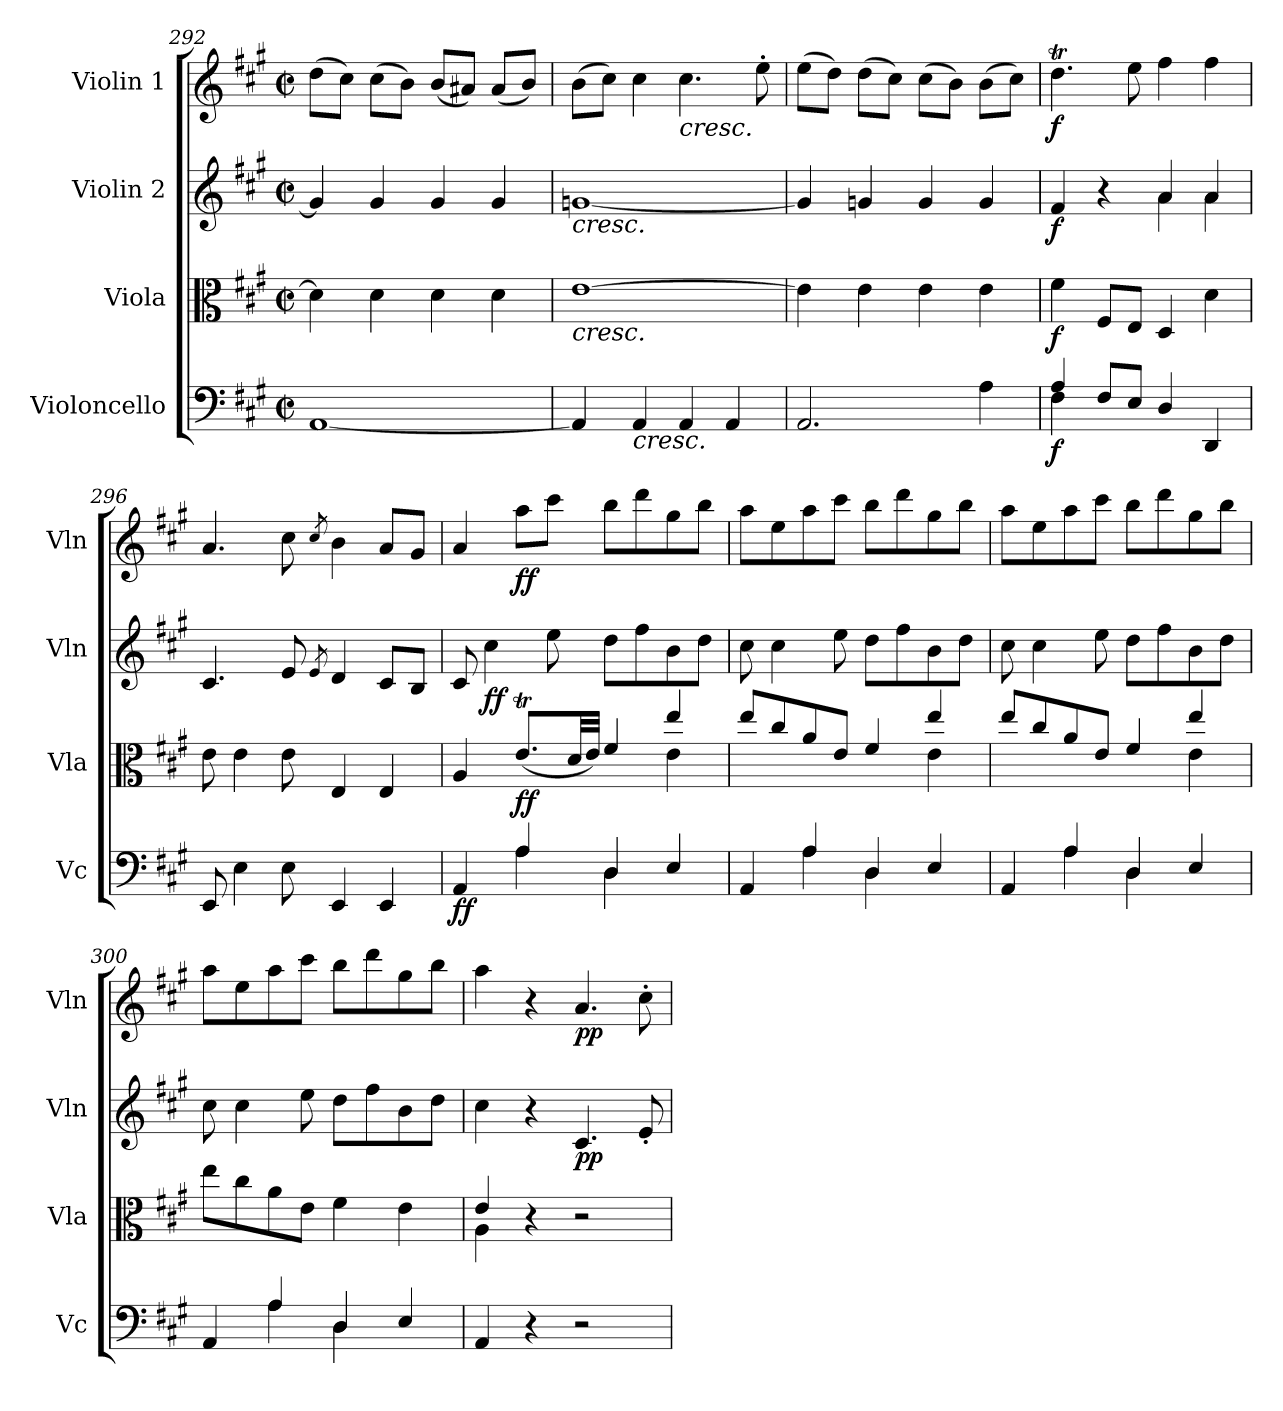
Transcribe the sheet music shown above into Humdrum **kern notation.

**kern	**dynam	**kern	**dynam	**kern	**dynam	**kern	**dynam
*part4	*part4	*part3	*part3	*part2	*part2	*part1	*part1
*staff4	*staff4	*staff3	*staff3	*staff2	*staff2	*staff1	*staff1
*I"Violoncello	*	*I"Viola	*	*I"Violin 2	*	*I"Violin 1	*
*I'Vc	*	*I'Vla	*	*I'Vln	*	*I'Vln	*
*clefF4	*	*clefC3	*	*clefG2	*	*clefG2	*
*k[f#c#g#]	*	*k[f#c#g#]	*	*k[f#c#g#]	*	*k[f#c#g#]	*
*M2/2	*	*M2/2	*	*M2/2	*	*M2/2	*
*met(c|)	*	*met(c|)	*	*met(c|)	*	*met(c|)	*
=292	=292	=292	=292	=292	=292	=292	=292
[1AA	.	4d\]	.	4g#/]	.	(>8dd\L	.
.	.	.	.	.	.	8cc#\J)	.
.	.	4d\	.	4g#/	.	(>8cc#\L	.
.	.	.	.	.	.	8b\J)	.
.	.	4d\	.	4g#/	.	(<8b/L	.
.	.	.	.	.	.	8a#X/J)	.
.	.	4d\	.	4g#/	.	(<8a#/L	.
.	.	.	.	.	.	8b/J)	.
=293	=293	=293	=293	=293	=293	=293	=293
!	!	!	!	!LO:TX:b:i:t=cresc.	!	!	!
!	!	!LO:TX:b:i:t=cresc.	!	!	!	!	!
4AA/]	.	[1e	.	[1gn	.	(>8b\L	.
.	.	.	.	.	.	8cc#\J)	.
!LO:TX:b:i:t=cresc.	!	!	!	!	!	!	!
4AA/	.	.	.	.	.	4cc#\	.
!	!	!	!	!	!	!LO:TX:b:i:t=cresc.	!
4AA/	.	.	.	.	.	4.cc#\	.
4AA/	.	.	.	.	.	.	.
.	.	.	.	.	.	8ee'\	.
=294	=294	=294	=294	=294	=294	=294	=294
2.AA/	.	4e\]	.	4g/]	.	(>8ee\L	.
.	.	.	.	.	.	8dd\J)	.
.	.	4e\	.	4gni/	.	(>8dd\L	.
.	.	.	.	.	.	8cc#\J)	.
.	.	4e\	.	4g/	.	(>8cc#\L	.
.	.	.	.	.	.	8b\J)	.
4A\	.	4e\	.	4g/	.	(>8b\L	.
.	.	.	.	.	.	8cc#\J)	.
=295	=295	=295	=295	=295	=295	=295	=295
*^	*	*	*	*^	*	*	*
!	!	!LO:DY:b	!	!LO:DY:b	!	!	!LO:DY:b	!	!LO:DY:b
4A/	4F#\	f	4f#\	f	4f#/	2ryy	f	4.ddT\	f
8F#/L	4ryy	.	8F#/L	.	4r	.	.	.	.
8E/J	.	.	8E/J	.	.	.	.	8ee\	.
4D/	2ryy	.	4D/	.	4a/	4a\	.	4ff#\	.
4DD/	.	.	4d\	.	4a/	4a\	.	4ff#\	.
*v	*v	*	*	*	*v	*v	*	*	*
=296	=296	=296	=296	=296	=296	=296	=296
8EE/	.	8e\	.	4.c#/	.	4.a/	.
4E\	.	4e\	.	.	.	.	.
8E\	.	8e\	.	8e/	.	8cc#\	.
.	.	.	.	8qe/	.	8qcc#/	.
4EE/	.	4E/	.	4d/	.	4b\	.
4EE/	.	4E/	.	8c#/L	.	8a/L	.
.	.	.	.	8B/J	.	8g#/J	.
!!LO:LB:g=z
=297	=297	=297	=297	=297	=297	=297	=297
*^	*	*^	*	*	*	*	*
!	!	!LO:DY:b	!	!	!	!	!	!	!
4AA/	4ryy	ff	4A/	2.ryy	.	8c#/	.	4a/	.
!	!	!	!	!	!	!	!LO:DY:b	!	!
.	.	.	.	.	.	4cc#\	ff	.	.
!	!	!	!	!	!LO:DY:b	!	!	!	!LO:DY:b
4A/	4A\	.	(>8.eT/L	.	ff	.	.	8aa\L	ff
.	.	.	.	.	.	8ee\	.	8ccc#\J	.
.	.	.	32d/LL	.	.	.	.	.	.
.	.	.	32e/JJJ)	.	.	.	.	.	.
4D/	4D\	.	4f#/	.	.	8dd\L	.	8bb\L	.
.	.	.	.	.	.	8ff#\	.	8ddd\	.
4E/	4ryy	.	4ee/	4e\	.	8b\	.	8gg#\	.
.	.	.	.	.	.	8dd\J	.	8bb\J	.
=298	=298	=298	=298	=298	=298	=298	=298	=298	=298
4AA/	4ryy	.	8ee/L	2.ryy	.	8cc#\	.	8aa\L	.
.	.	.	8cc#/	.	.	4cc#\	.	8ee\	.
4A/	4A\	.	8a/	.	.	.	.	8aa\	.
.	.	.	8e/J	.	.	8ee\	.	8ccc#\J	.
4D/	4D\	.	4f#/	.	.	8dd\L	.	8bb\L	.
.	.	.	.	.	.	8ff#\	.	8ddd\	.
4E/	4ryy	.	4ee/	4e\	.	8b\	.	8gg#\	.
.	.	.	.	.	.	8dd\J	.	8bb\J	.
=299	=299	=299	=299	=299	=299	=299	=299	=299	=299
4AA/	4ryy	.	8ee/L	2.ryy	.	8cc#\	.	8aa\L	.
.	.	.	8cc#/	.	.	4cc#\	.	8ee\	.
4A/	4A\	.	8a/	.	.	.	.	8aa\	.
.	.	.	8e/J	.	.	8ee\	.	8ccc#\J	.
4D/	4D\	.	4f#/	.	.	8dd\L	.	8bb\L	.
.	.	.	.	.	.	8ff#\	.	8ddd\	.
4E/	4ryy	.	4ee/	4e\	.	8b\	.	8gg#\	.
.	.	.	.	.	.	8dd\J	.	8bb\J	.
*	*	*	*v	*v	*	*	*	*	*
=300	=300	=300	=300	=300	=300	=300	=300	=300
4AA/	4ryy	.	8ee\L	.	8cc#\	.	8aa\L	.
.	.	.	8cc#\	.	4cc#\	.	8ee\	.
4A/	4A\	.	8a\	.	.	.	8aa\	.
.	.	.	8e\J	.	8ee\	.	8ccc#\J	.
4D/	4D\	.	4f#\	.	8dd\L	.	8bb\L	.
.	.	.	.	.	8ff#\	.	8ddd\	.
4E/	4ryy	.	4e\	.	8b\	.	8gg#\	.
.	.	.	.	.	8dd\J	.	8bb\J	.
*v	*v	*	*	*	*	*	*	*
=301	=301	=301	=301	=301	=301	=301	=301
*	*	*^	*	*	*	*	*
4AA/	.	4e/	4A\	.	4cc#\	.	4aa\	.
4r	.	4r	2.ryy	.	4r	.	4r	.
!	!	!	!	!	!	!LO:DY:b	!	!LO:DY:b
2r	.	2r	.	.	4.c#/	pp	4.a/	pp
.	.	.	.	.	8e'/	.	8cc#'\	.
*	*	*v	*v	*	*	*	*	*
=	=	=	=	=	=	=	=
*-	*-	*-	*-	*-	*-	*-	*-
